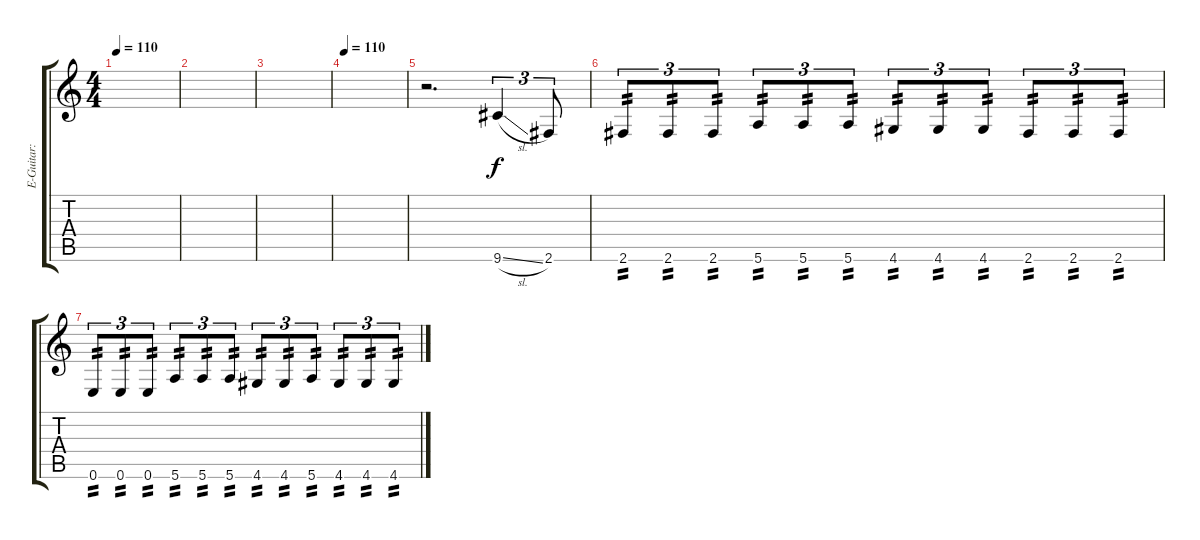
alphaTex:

\track ("E-Guitar: Fill 2" "E-Guitar: ") {instrument overdrivenguitar}
\staff {score tabs}
\tuning (E4 B3 G3 D3 A2 E2) {hide}
\ts (4 4)
\tempo 110
\clef g2
\ks c
|
|
|
\tempo 110
|
r.2{d volume 9 instrument distortionguitar} 9.6{sl}.4{tu (3 2) dy f} 2.6.8{tu (3 2)} |
2.6.8{tu (3 2) tp 2} 2.6.8{tu (3 2) tp 2} 2.6.8{tu (3 2) tp 2} 5.6.8{tu (3 2) tp 2} 5.6.8{tu (3 2) tp 2} 5.6.8{tu (3 2) tp 2} 4.6.8{tu (3 2) tp 2} 4.6.8{tu (3 2) tp 2} 4.6.8{tu (3 2) tp 2} 2.6.8{tu (3 2) tp 2} 2.6.8{tu (3 2) tp 2} 2.6.8{tu (3 2) tp 2} |
0.6.8{tu (3 2) tp 2} 0.6.8{tu (3 2) tp 2} 0.6.8{tu (3 2) tp 2} 5.6.8{tu (3 2) tp 2} 5.6.8{tu (3 2) tp 2} 5.6.8{tu (3 2) tp 2} 4.6.8{tu (3 2) tp 2} 4.6.8{tu (3 2) tp 2} 5.6.8{tu (3 2) tp 2} 4.6.8{tu (3 2) tp 2} 4.6.8{tu (3 2) tp 2} 4.6.8{tu (3 2) tp 2}
